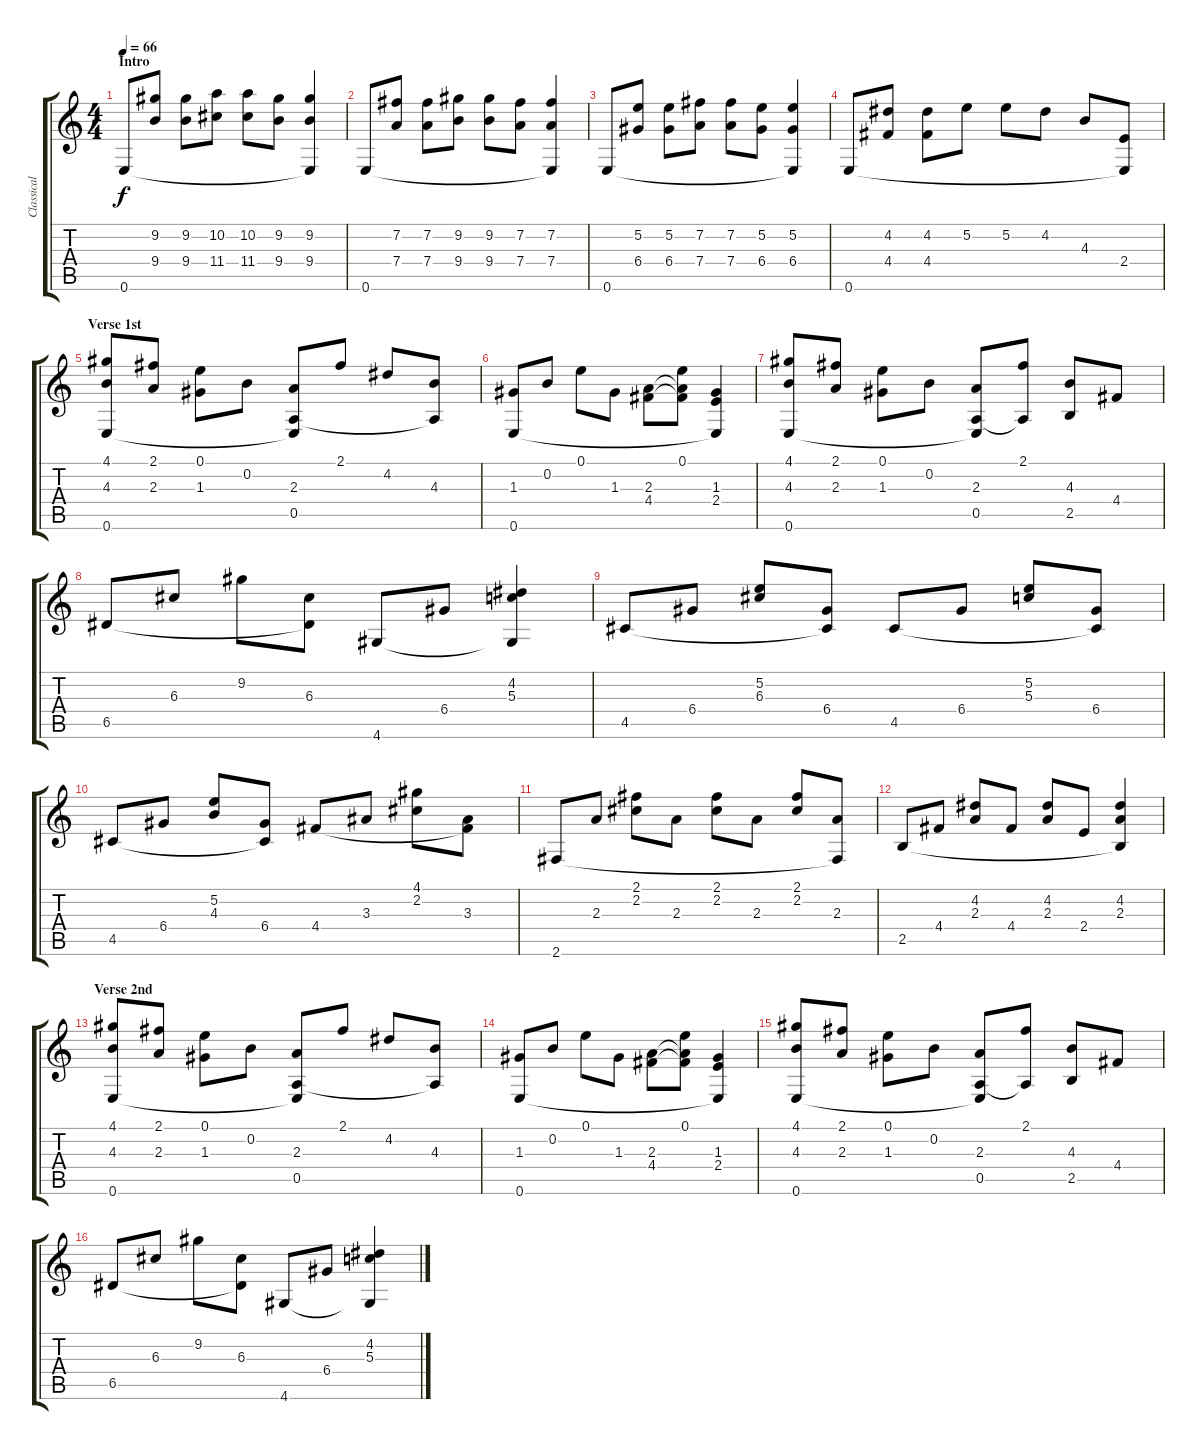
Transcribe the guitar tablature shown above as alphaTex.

\track ("Classical Guitar" "Classical ") {instrument acousticguitarnylon}
\staff {score tabs}
\tuning (E4 B3 G3 D3 A2 E2) {hide}
\ts (4 4)
\section ("" "Intro")
\tempo 66
\clef g2
\ks c
0.6.8{dy f instrument acousticguitarnylon} (9.2 9.4).8 (9.2 9.4).8 (10.2 11.4).8 (10.2 11.4).8 (9.2 9.4).8 (9.2 9.4 0.6{t}).4 |
0.6.8 (7.2 7.4).8 (7.2 7.4).8 (9.2 9.4).8 (9.2 9.4).8 (7.2 7.4).8 (7.2 7.4 0.6{t}).4 |
0.6.8 (5.2 6.4).8 (5.2 6.4).8 (7.2 7.4).8 (7.2 7.4).8 (5.2 6.4).8 (5.2 6.4 0.6{t}).4 |
0.6.8 (4.2 4.4).8 (4.2 4.4).8 5.2.8 5.2.8 4.2.8 4.3.8 (2.4 0.6{t}).8 |
\section ("" "Verse 1st")
(4.1 4.3 0.6).8 (2.1 2.3).8 (0.1 1.3).8 0.2.8 (2.3 0.5 0.6{t}).8 2.1.8 4.2.8 (4.3 0.5{t}).8 |
(1.3 0.6).8 0.2.8 0.1.8 1.3.8 (2.3 4.4).8 (0.1 2.3{t} 4.4{t}).8 (1.3 2.4 0.6{t}).4 |
(4.1 4.3 0.6).8 (2.1 2.3).8 (0.1 1.3).8 0.2.8 (2.3 0.5 0.6{t}).8 (2.1 0.5{t}).8 (4.3 2.5).8 4.4.8 |
6.5.8 6.3.8 9.2.8 (6.3 6.5{t}).8 4.6.8 6.4.8 (4.2 5.3 4.6{t}).4 |
4.5.8 6.4.8 (5.2 6.3).8 (6.4 4.5{t}).8 4.5.8 6.4.8 (5.2 5.3).8 (6.4 4.5{t}).8 |
4.5.8 6.4.8 (5.2 4.3).8 (6.4 4.5{t}).8 4.4.8 3.3.8 (4.1 2.2).8 (3.3 4.4{t}).8 |
2.6.8 2.3.8 (2.1 2.2).8 2.3.8 (2.1 2.2).8 2.3.8 (2.1 2.2).8 (2.3 2.6{t}).8 |
2.5.8 4.4.8 (4.2 2.3).8 4.4.8 (4.2 2.3).8 2.4.8 (4.2 2.3 2.5{t}).4 |
\section ("" "Verse 2nd")
(4.1 4.3 0.6).8 (2.1 2.3).8 (0.1 1.3).8 0.2.8 (2.3 0.5 0.6{t}).8 2.1.8 4.2.8 (4.3 0.5{t}).8 |
(1.3 0.6).8 0.2.8 0.1.8 1.3.8 (2.3 4.4).8 (0.1 2.3{t} 4.4{t}).8 (1.3 2.4 0.6{t}).4 |
(4.1 4.3 0.6).8 (2.1 2.3).8 (0.1 1.3).8 0.2.8 (2.3 0.5 0.6{t}).8 (2.1 0.5{t}).8 (4.3 2.5).8 4.4.8 |
6.5.8 6.3.8 9.2.8 (6.3 6.5{t}).8 4.6.8 6.4.8 (4.2 5.3 4.6{t}).4
